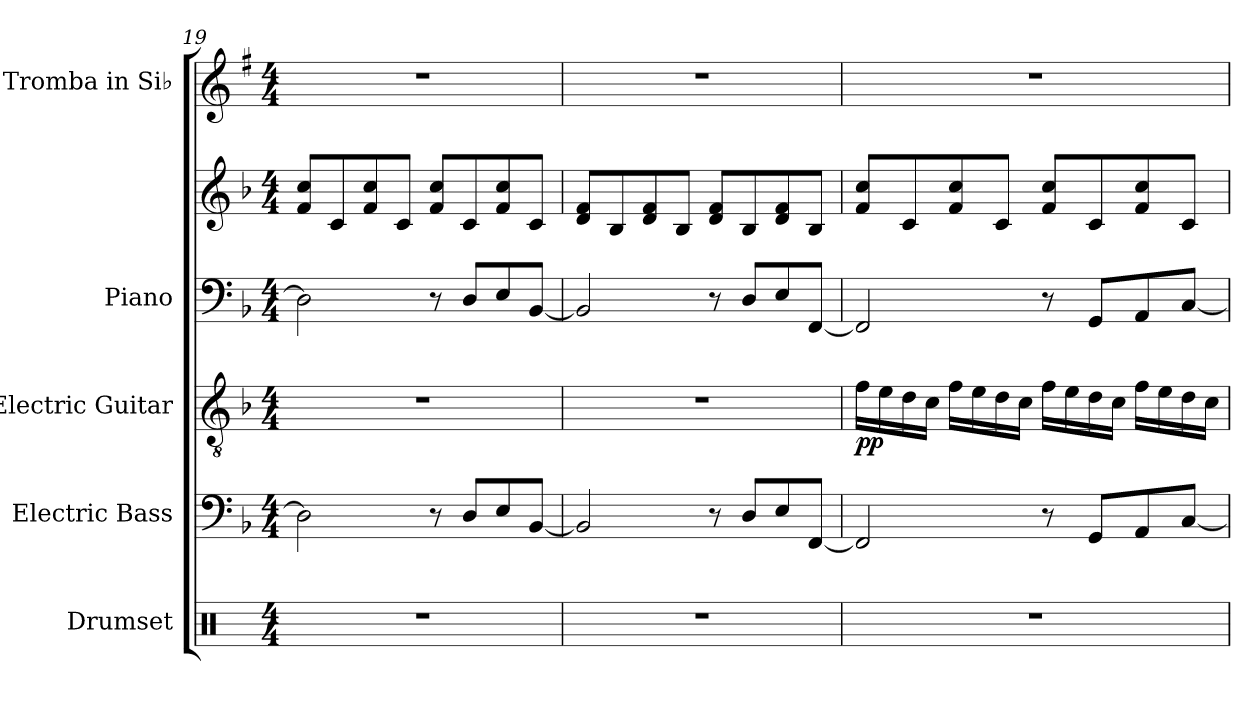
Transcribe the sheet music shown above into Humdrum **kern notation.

**kern	**kern	**kern	**dynam	**kern	**kern	**kern
*part5	*part4	*part3	*part3	*part2	*part2	*part1
*staff6	*staff5	*staff4	*staff4	*staff3	*staff2	*staff1
*I"Drumset	*I"Electric Bass	*I"Electric Guitar	*	*I"Piano	*	*I"Tromba in Si♭
*I'Drs.	*I'El. B.	*I'El. Guit.	*	*I'Pno.	*	*I'Tr. Si♭
*clefX	*clefF4	*clefGv2	*	*clefF4	*clefG2	*clefG2
*	*ITrd7c12	*	*	*	*	*ITrd1c2
*k[]	*k[b-]	*k[b-]	*	*k[b-]	*k[b-]	*k[b-]
*M4/4	*M4/4	*M4/4	*	*M4/4	*M4/4	*M4/4
=19	=19	=19	=19	=19	=19	=19
1r	2DD\]	1r	.	2D\]	8f/ 8cc/L	1r
.	.	.	.	.	8c/	.
.	.	.	.	.	8f/ 8cc/	.
.	.	.	.	.	8c/J	.
.	8r	.	.	8r	8f/ 8cc/L	.
.	8DD/L	.	.	8D/L	8c/	.
.	8EE/	.	.	8E/	8f/ 8cc/	.
.	[8BBB-/J	.	.	[8BB-/J	8c/J	.
=20	=20	=20	=20	=20	=20	=20
1r	2BBB-/]	1r	.	2BB-/]	8d/ 8f/L	1r
.	.	.	.	.	8B-/	.
.	.	.	.	.	8d/ 8f/	.
.	.	.	.	.	8B-/J	.
.	8r	.	.	8r	8d/ 8f/L	.
.	8DD/L	.	.	8D/L	8B-/	.
.	8EE/	.	.	8E/	8d/ 8f/	.
.	[8FFF/J	.	.	[8FF/J	8B-/J	.
!!LO:PB:g=z
=21	=21	=21	=21	=21	=21	=21
!	!	!	!LO:DY:b	!	!	!
1r	2FFF/]	16f\LL	pp	2FF/]	8f/ 8cc/L	1r
.	.	16e\	.	.	.	.
.	.	16d\	.	.	8c/	.
.	.	16c\JJ	.	.	.	.
.	.	16f\LL	.	.	8f/ 8cc/	.
.	.	16e\	.	.	.	.
.	.	16d\	.	.	8c/J	.
.	.	16c\JJ	.	.	.	.
.	8r	16f\LL	.	8r	8f/ 8cc/L	.
.	.	16e\	.	.	.	.
.	8GGG/L	16d\	.	8GG/L	8c/	.
.	.	16c\JJ	.	.	.	.
.	8AAA/	16f\LL	.	8AA/	8f/ 8cc/	.
.	.	16e\	.	.	.	.
.	[8CC/J	16d\	.	[8C/J	8c/J	.
.	.	16c\JJ	.	.	.	.
=	=	=	=	=	=	=
*-	*-	*-	*-	*-	*-	*-
